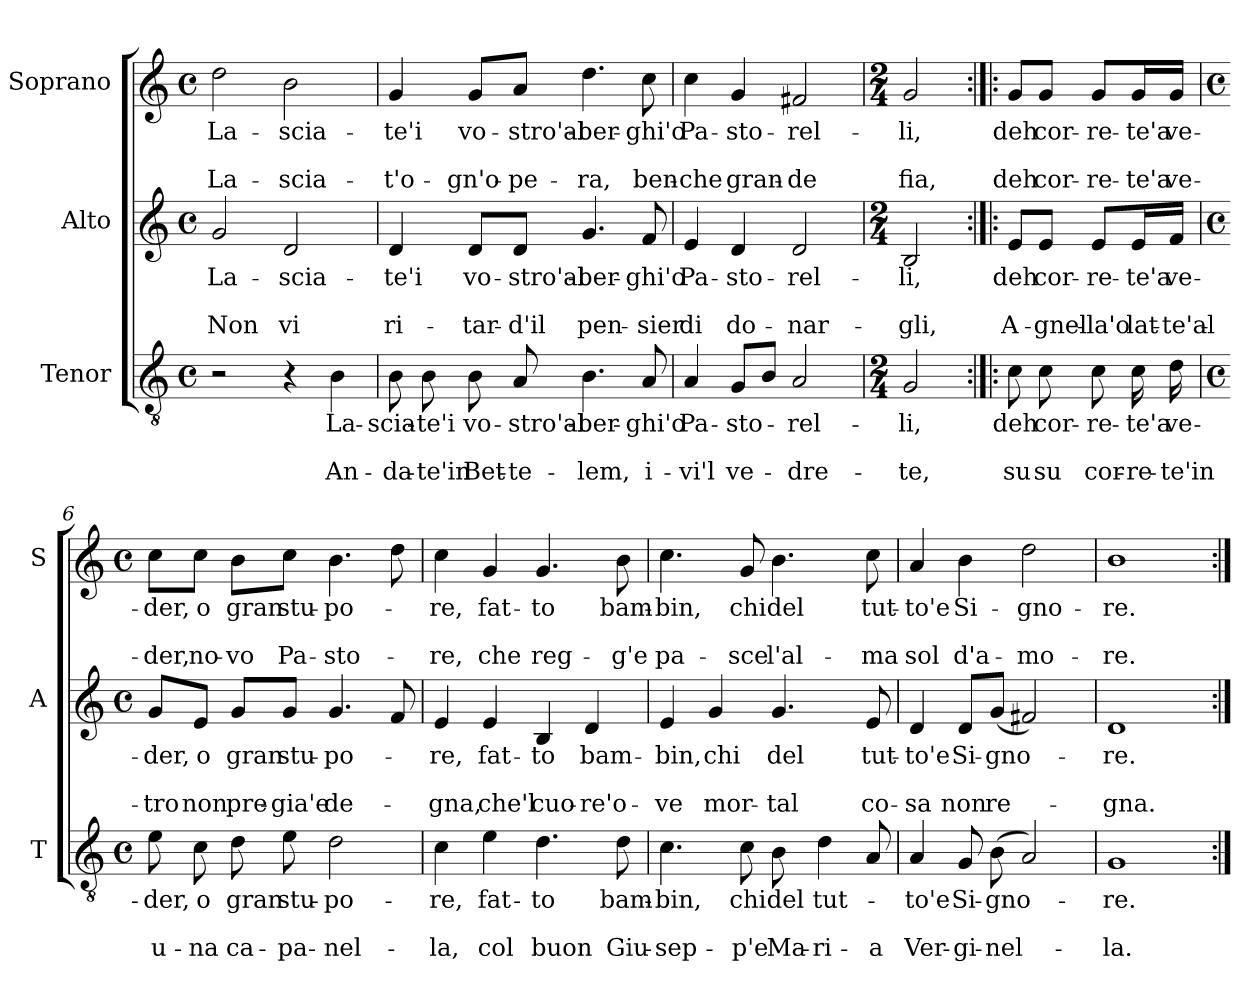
**kern	**text	**text	**text	**kern	**text	**text	**text	**kern	**text	**text	**text
*part3	*part3	*part3	*part3	*part2	*part2	*part2	*part2	*part1	*part1	*part1	*part1
*staff3	*staff3	*staff3	*staff3	*staff2	*staff2	*staff2	*staff2	*staff1	*staff1	*staff1	*staff1
*I"Tenor	*	*	*	*I"Alto	*	*	*	*I"Soprano	*	*	*
*I'T	*	*	*	*I'A	*	*	*	*I'S	*	*	*
*clefGv2	*	*	*	*clefG2	*	*	*	*clefG2	*	*	*
*k[]	*	*	*	*k[]	*	*	*	*k[]	*	*	*
*C:	*	*	*	*C:	*	*	*	*C:	*	*	*
*M4/4	*	*	*	*M4/4	*	*	*	*M4/4	*	*	*
*met(c)	*	*	*	*met(c)	*	*	*	*met(c)	*	*	*
=1	=1	=1	=1	=1	=1	=1	=1	=1	=1	=1	=1
!	!	!	!	!	!LO:LY:b	!	!LO:LY:b	!	!LO:LY:b	!	!LO:LY:b
2r	.	.	.	2g/	La-	.	Non	2dd\	La-	.	La-
!	!	!	!	!	!LO:LY:b	!	!LO:LY:b	!	!LO:LY:b	!	!LO:LY:b
4r	.	.	.	2d/	-scia-	.	vi	2b\	-scia-	.	-scia-
!	!LO:LY:b	!	!LO:LY:b	!	!	!	!	!	!	!	!
4B\	La-	.	An-	.	.	.	.	.	.	.	.
=2	=2	=2	=2	=2	=2	=2	=2	=2	=2	=2	=2
!	!LO:LY:b	!	!LO:LY:b	!	!LO:LY:b	!	!LO:LY:b	!	!LO:LY:b	!	!LO:LY:b
8B\	-scia-	.	-da-	4d/	-te'i	.	ri-	4g/	-te'i	.	-t'o-
!	!LO:LY:b	!	!LO:LY:b	!	!	!	!	!	!	!	!
8B\	-te'i	.	-te'in	.	.	.	.	.	.	.	.
!	!LO:LY:b	!	!LO:LY:b	!	!LO:LY:b	!	!LO:LY:b	!	!LO:LY:b	!	!LO:LY:b
8B\	vo-	.	Bet-	8d/L	vo-	.	-tar-	8g/L	vo-	.	-gn'o-
!	!LO:LY:b	!	!LO:LY:b	!	!LO:LY:b	!	!LO:LY:b	!	!LO:LY:b	!	!LO:LY:b
8A/	-stro'al-	.	-te-	8d/J	-stro'al-	.	-d'il	8a/J	-stro'al-	.	-pe-
!	!LO:LY:b	!	!LO:LY:b	!	!LO:LY:b	!	!LO:LY:b	!	!LO:LY:b	!	!LO:LY:b
4.B\	-ber-	.	-lem,	4.g/	-ber-	.	pen-	4.dd\	-ber-	.	-ra,
!	!LO:LY:b	!	!LO:LY:b	!	!LO:LY:b	!	!LO:LY:b	!	!LO:LY:b	!	!LO:LY:b
8A/	-ghi'o	.	i-	8f/	-ghi'o	.	-sier	8cc\	-ghi'o	.	ben-
=3	=3	=3	=3	=3	=3	=3	=3	=3	=3	=3	=3
!	!LO:LY:b	!	!LO:LY:b	!	!LO:LY:b	!	!LO:LY:b	!	!LO:LY:b	!	!LO:LY:b
4A/	Pa-	.	-vi'l	4e/	Pa-	.	di	4cc\	Pa-	.	-che
!	!LO:LY:b	!	!LO:LY:b	!	!LO:LY:b	!	!LO:LY:b	!	!LO:LY:b	!	!LO:LY:b
8G/L	-sto-	.	ve-	4d/	-sto-	.	do-	4g/	-sto-	.	gran-
8B/J	.	.	.	.	.	.	.	.	.	.	.
!	!LO:LY:b	!	!LO:LY:b	!	!LO:LY:b	!	!LO:LY:b	!	!LO:LY:b	!	!LO:LY:b
2A/	-rel-	.	-dre-	2d/	-rel-	.	-nar-	2f#X/	-rel-	.	-de
!!LO:LB:g=z
=4	=4	=4	=4	=4	=4	=4	=4	=4	=4	=4	=4
*M2/4	*	*	*	*M2/4	*	*	*	*M2/4	*	*	*
!	!LO:LY:b	!	!LO:LY:b	!	!LO:LY:b	!	!LO:LY:b	!	!LO:LY:b	!	!LO:LY:b
2G/	-li,	.	-te,	2B/	-li,	.	-gli,	2g/	-li,	.	fia,
=5:|!|:	=5:|!|:	=5:|!|:	=5:|!|:	=5:|!|:	=5:|!|:	=5:|!|:	=5:|!|:	=5:|!|:	=5:|!|:	=5:|!|:	=5:|!|:
!	!LO:LY:b	!	!LO:LY:b	!	!LO:LY:b	!	!LO:LY:b	!	!LO:LY:b	!	!LO:LY:b
8c\	deh	.	su	8e/L	deh	.	A-	8g/L	deh	.	deh
!	!LO:LY:b	!	!LO:LY:b	!	!LO:LY:b	!	!LO:LY:b	!	!LO:LY:b	!	!LO:LY:b
8c\	cor-	.	su	8e/J	cor-	.	-gnel-	8g/J	cor-	.	cor-
!	!LO:LY:b	!	!LO:LY:b	!	!LO:LY:b	!	!LO:LY:b	!	!LO:LY:b	!	!LO:LY:b
8c\	-re-	.	cor-	8e/L	-re-	.	-la'o	8g/L	-re-	.	-re-
!	!LO:LY:b	!	!LO:LY:b	!	!LO:LY:b	!	!LO:LY:b	!	!LO:LY:b	!	!LO:LY:b
16c\	-te'a	.	-re-	16e/L	-te'a	.	lat-	16g/L	-te'a	.	-te'a
!	!LO:LY:b	!	!LO:LY:b	!	!LO:LY:b	!	!LO:LY:b	!	!LO:LY:b	!	!LO:LY:b
16d\	ve-	.	-te'in	16f/JJ	ve-	.	-te'al-	16g/JJ	ve-	.	ve-
=6	=6	=6	=6	=6	=6	=6	=6	=6	=6	=6	=6
*M4/4	*	*	*	*M4/4	*	*	*	*M4/4	*	*	*
*met(c)	*	*	*	*met(c)	*	*	*	*met(c)	*	*	*
!	!LO:LY:b	!	!LO:LY:b	!	!LO:LY:b	!	!LO:LY:b	!	!LO:LY:b	!	!LO:LY:b
8e\	-der,	.	u-	8g/L	-der,	.	-tro	8cc\L	-der,	.	-der,
!	!LO:LY:b	!	!LO:LY:b	!	!LO:LY:b	!	!LO:LY:b	!	!LO:LY:b	!	!LO:LY:b
8c\	o	.	-na	8e/J	o	.	non	8cc\J	o	.	no-
!	!LO:LY:b	!	!LO:LY:b	!	!LO:LY:b	!	!LO:LY:b	!	!LO:LY:b	!	!LO:LY:b
8d\	gran	.	ca-	8g/L	gran	.	pre-	8b\L	gran	.	-vo
!	!LO:LY:b	!	!LO:LY:b	!	!LO:LY:b	!	!LO:LY:b	!	!LO:LY:b	!	!LO:LY:b
8e\	stu-	.	-pa-	8g/J	stu-	.	-gia'e	8cc\J	stu-	.	Pa-
!	!LO:LY:b	!	!LO:LY:b	!	!LO:LY:b	!	!LO:LY:b	!	!LO:LY:b	!	!LO:LY:b
2d\	-po-	.	-nel-	4.g/	-po-	.	de-	4.b\	-po-	.	-sto-
.	.	.	.	8f/	.	.	.	8dd\	.	.	.
!!LO:PB:g=z
=7	=7	=7	=7	=7	=7	=7	=7	=7	=7	=7	=7
!	!LO:LY:b	!	!LO:LY:b	!	!LO:LY:b	!	!LO:LY:b	!	!LO:LY:b	!	!LO:LY:b
4c\	-re,	.	-la,	4e/	-re,	.	-gna,	4cc\	-re,	.	-re,
!	!LO:LY:b	!	!LO:LY:b	!	!LO:LY:b	!	!LO:LY:b	!	!LO:LY:b	!	!LO:LY:b
4e\	fat-	.	col	4e/	fat-	.	che'l	4g/	fat-	.	che
!	!LO:LY:b	!	!LO:LY:b	!	!LO:LY:b	!	!LO:LY:b	!	!LO:LY:b	!	!LO:LY:b
4.d\	-to	.	buon	4B/	-to	.	cuo-	4.g/	-to	.	reg-
!	!	!	!	!	!LO:LY:b	!	!LO:LY:b	!	!	!	!
.	.	.	.	4d/	bam-	.	-re'o-	.	.	.	.
!	!LO:LY:b	!	!LO:LY:b	!	!	!	!	!	!LO:LY:b	!	!LO:LY:b
8d\	bam-	.	Giu-	.	.	.	.	8b\	bam-	.	-g'e
=8	=8	=8	=8	=8	=8	=8	=8	=8	=8	=8	=8
!	!LO:LY:b	!	!LO:LY:b	!	!LO:LY:b	!	!LO:LY:b	!	!LO:LY:b	!	!LO:LY:b
4.c\	-bin,	.	-sep-	4e/	-bin,	.	-ve	4.cc\	-bin,	.	pa-
!	!	!	!	!	!LO:LY:b	!	!LO:LY:b	!	!	!	!
.	.	.	.	4g/	chi	.	mor-	.	.	.	.
!	!LO:LY:b	!	!LO:LY:b	!	!	!	!	!	!LO:LY:b	!	!LO:LY:b
8c\	chi	.	-p'e	.	.	.	.	8g/	chi	.	-sce
!	!LO:LY:b	!	!LO:LY:b	!	!LO:LY:b	!	!LO:LY:b	!	!LO:LY:b	!	!LO:LY:b
8B\	del	.	Ma-	4.g/	del	.	-tal	4.b\	del	.	l'al-
!	!LO:LY:b	!	!LO:LY:b	!	!	!	!	!	!	!	!
4d\	tut-	.	-ri-	.	.	.	.	.	.	.	.
!	!	!	!LO:LY:b	!	!LO:LY:b	!	!LO:LY:b	!	!LO:LY:b	!	!LO:LY:b
8A/	.	.	-a	8e/	tut-	.	co-	8cc\	tut-	.	-ma
=9	=9	=9	=9	=9	=9	=9	=9	=9	=9	=9	=9
!	!LO:LY:b	!	!LO:LY:b	!	!LO:LY:b	!	!LO:LY:b	!	!LO:LY:b	!	!LO:LY:b
4A/	-to'e	.	Ver-	4d/	-to'e	.	-sa	4a/	-to'e	.	sol
!	!LO:LY:b	!	!LO:LY:b	!	!LO:LY:b	!	!LO:LY:b	!	!LO:LY:b	!	!LO:LY:b
8G/	Si-	.	-gi-	8d/L	Si-	.	non	4b\	Si-	.	d'a-
!	!LO:LY:b	!	!LO:LY:b	!	!LO:LY:b	!	!LO:LY:b	!	!	!	!
(>8B\	-gno-	.	-nel-	(<8g/J	-gno-	.	re-	.	.	.	.
!	!	!	!	!	!	!	!	!	!LO:LY:b	!	!LO:LY:b
2A/)	.	.	.	2f#X/)	.	.	.	2dd\	-gno-	.	-mo-
=10	=10	=10	=10	=10	=10	=10	=10	=10	=10	=10	=10
!	!LO:LY:b	!	!LO:LY:b	!	!LO:LY:b	!	!LO:LY:b	!	!LO:LY:b	!	!LO:LY:b
1G	-re.	.	-la.	1d	-re.	.	-gna.	1b	-re.	.	-re.
=:|!	=:|!	=:|!	=:|!	=:|!	=:|!	=:|!	=:|!	=:|!	=:|!	=:|!	=:|!
*-	*-	*-	*-	*-	*-	*-	*-	*-	*-	*-	*-
